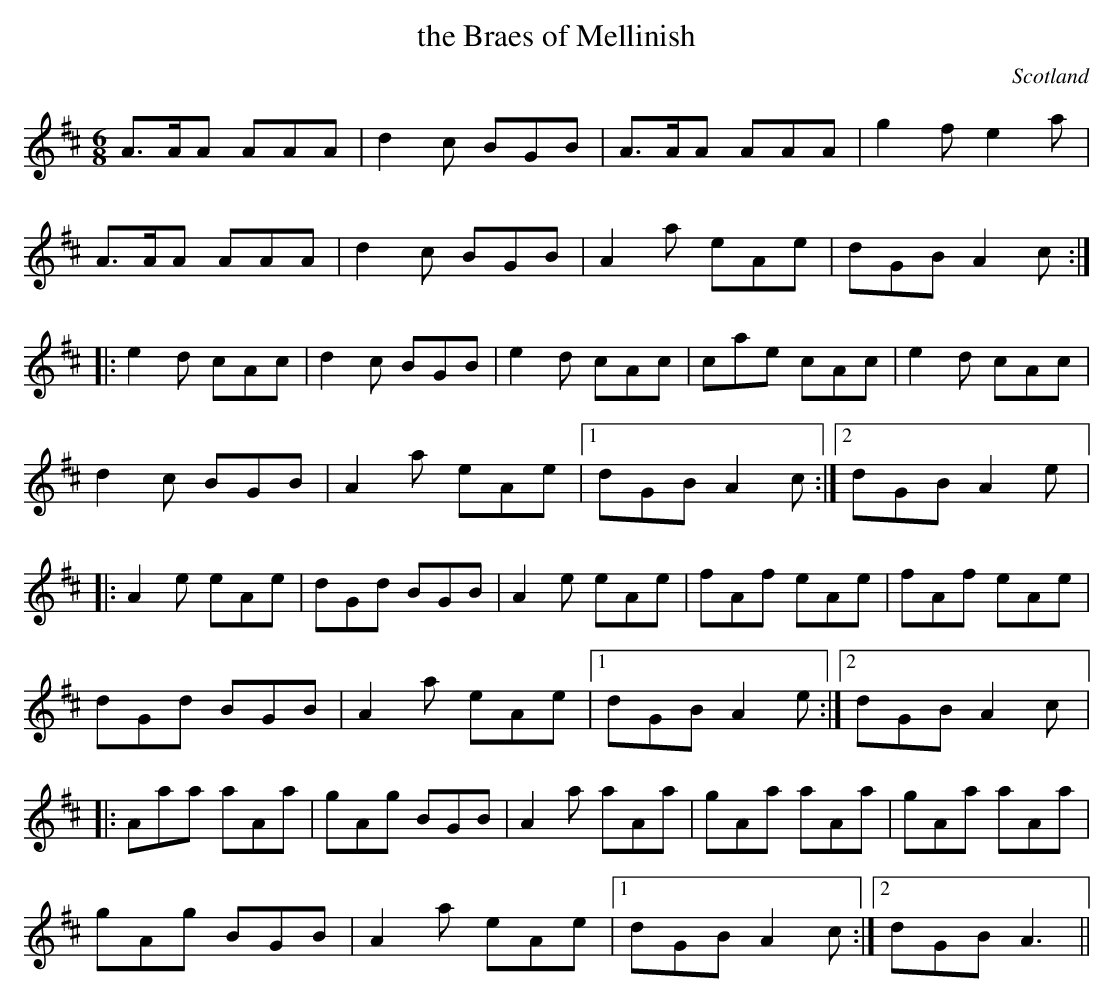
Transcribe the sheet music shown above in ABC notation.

X:1
T:the Braes of Mellinish
M: 6/8
O:Scotland
K:A mixolydian
A>AA AAA | d2c BGB | A>AA AAA | g2f e2a |
A>AA AAA | d2c BGB | A2a eAe | dGB A2c ::
e2d cAc | d2c BGB | e2d cAc | cae cAc | e2d cAc |
d2c BGB | A2a eAe |1 dGB A2c :|2 dGB A2e |:
A2e eAe | dGd BGB | A2e eAe | fAf eAe | fAf eAe |
dGd BGB | A2a eAe |1 dGB A2e :|2 dGB A2c |:
Aaa aAa | gAg BGB | A2 a aAa | gAa aAa | gAa aAa |
gAg BGB | A2a eAe |1 dGB A2c :|2 dGB A3 ||
